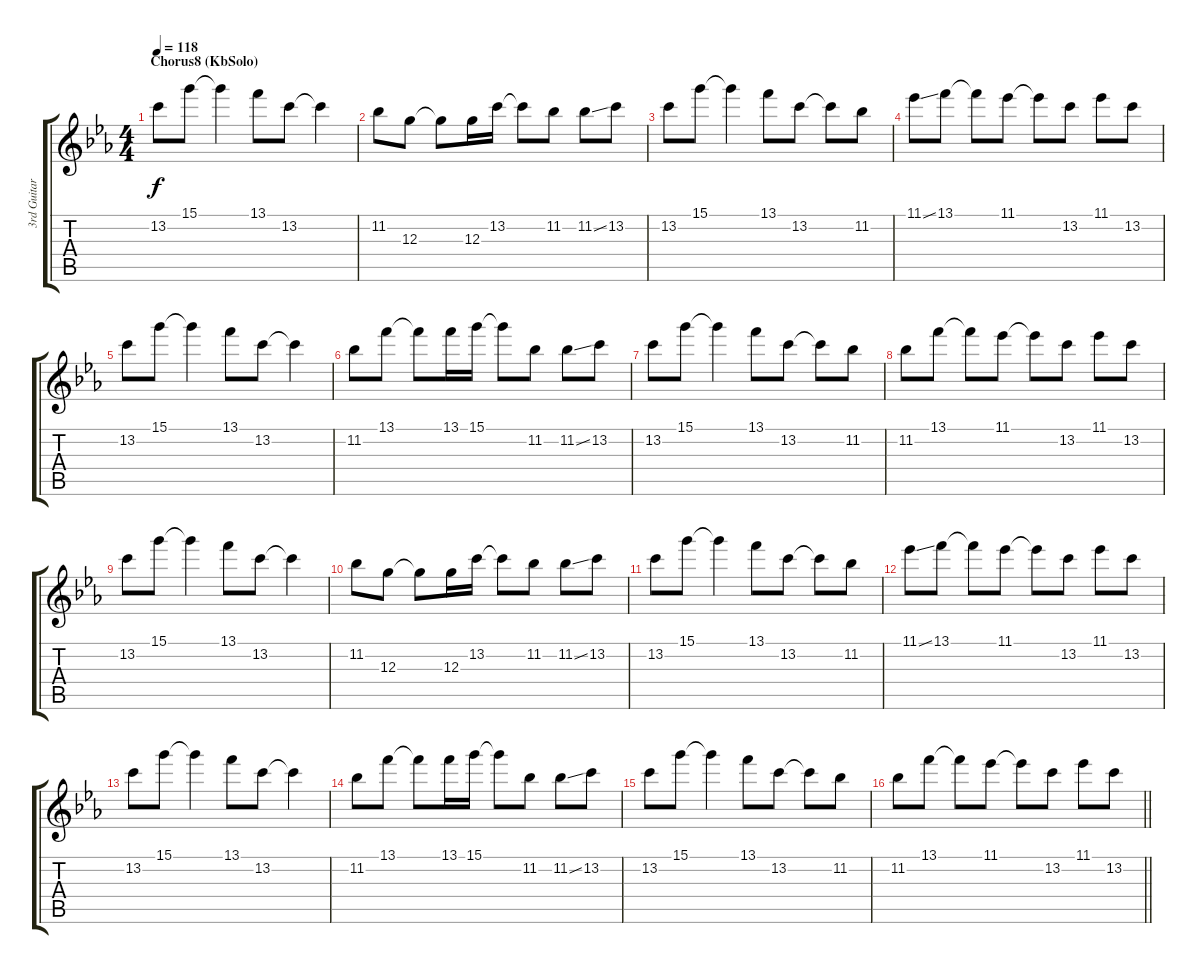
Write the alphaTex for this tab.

\track ("3rd Guitar" "3rd Guitar") {instrument distortionguitar}
\staff {score tabs}
\tuning (E4 B3 G3 D3 A2 E2) {hide}
\ts (4 4)
\section ("" "Chorus8 (KbSolo)")
\tempo 118
\clef g2
\ks cminor
13.2.8{dy f} 15.1.8 15.1{t}.4 13.1.8 13.2.8 13.2{t}.4 |
11.2.8 12.3.8 12.3{t}.8 12.3.16 13.2.16 13.2{t}.8 11.2.8 11.2{ss}.8 13.2.8 |
13.2.8 15.1.8 15.1{t}.4 13.1.8 13.2.8 13.2{t}.8 11.2.8 |
11.1{ss}.8 13.1.8 13.1{t}.8 11.1.8 11.1{t}.8 13.2.8 11.1.8 13.2.8 |
13.2.8 15.1.8 15.1{t}.4 13.1.8 13.2.8 13.2{t}.4 |
11.2.8 13.1.8 13.1{t}.8 13.1.16 15.1.16 15.1{t}.8 11.2.8 11.2{ss}.8 13.2.8 |
13.2.8 15.1.8 15.1{t}.4 13.1.8 13.2.8 13.2{t}.8 11.2.8 |
11.2.8 13.1.8 13.1{t}.8 11.1.8 11.1{t}.8 13.2.8 11.1.8 13.2.8 |
13.2.8 15.1.8 15.1{t}.4 13.1.8 13.2.8 13.2{t}.4 |
11.2.8 12.3.8 12.3{t}.8 12.3.16 13.2.16 13.2{t}.8 11.2.8 11.2{ss}.8 13.2.8 |
13.2.8 15.1.8 15.1{t}.4 13.1.8 13.2.8 13.2{t}.8 11.2.8 |
11.1{ss}.8 13.1.8 13.1{t}.8 11.1.8 11.1{t}.8 13.2.8 11.1.8 13.2.8 |
13.2.8 15.1.8 15.1{t}.4 13.1.8 13.2.8 13.2{t}.4 |
11.2.8 13.1.8 13.1{t}.8 13.1.16 15.1.16 15.1{t}.8 11.2.8 11.2{ss}.8 13.2.8 |
13.2.8 15.1.8 15.1{t}.4 13.1.8 13.2.8 13.2{t}.8 11.2.8 |
\barLineRight lightlight
11.2.8 13.1.8 13.1{t}.8 11.1.8 11.1{t}.8 13.2.8 11.1.8 13.2.8
